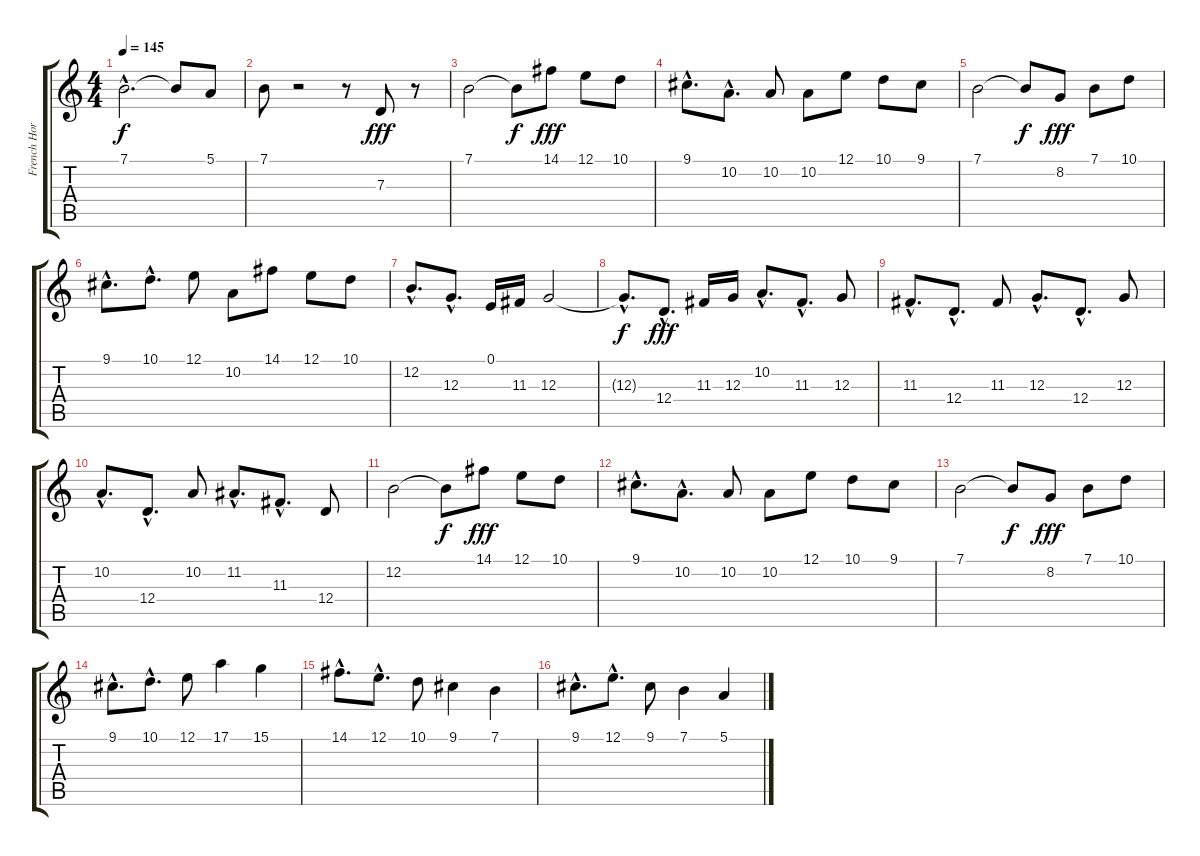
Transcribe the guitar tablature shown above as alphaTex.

\track ("French Horn" "French Hor") {instrument frenchhorn}
\staff {score tabs}
\tuning (E4 B3 G3 D3 A2 E2) {hide}
\ts (4 4)
\tempo 145
\clef g2
\ks c
7.1{hac}.2{d dy f instrument frenchhorn} 7.1{t}.8 5.1.8 |
7.1.8 r.2 r.8 7.3.8{dy fff} r.8 |
7.1.2 7.1{t}.8{dy f} 14.1.8{dy fff} 12.1.8 10.1.8 |
9.1{hac}.8{d} 10.2{hac}.8{d} 10.2.8 10.2.8 12.1.8 10.1.8 9.1.8 |
7.1.2 7.1{t}.8{dy f} 8.2.8{dy fff} 7.1.8 10.1.8 |
9.1{hac}.8{d} 10.1{hac}.8{d} 12.1.8 10.2.8 14.1.8 12.1.8 10.1.8 |
12.2{hac}.8{d} 12.3{hac}.8{d} 0.1.16 11.3.16 12.3.2 |
12.3{hac t}.8{d dy f} 12.4{hac}.8{d dy fff} 11.3.16 12.3.16 10.2{hac}.8{d} 11.3{hac}.8{d} 12.3.8 |
11.3{hac}.8{d} 12.4{hac}.8{d} 11.3.8 12.3{hac}.8{d} 12.4{hac}.8{d} 12.3.8 |
10.2{hac}.8{d} 12.4{hac}.8{d} 10.2.8 11.2{hac}.8{d} 11.3{hac}.8{d} 12.4.8 |
12.2.2 12.2{t}.8{dy f} 14.1.8{dy fff} 12.1.8 10.1.8 |
9.1{hac}.8{d} 10.2{hac}.8{d} 10.2.8 10.2.8 12.1.8 10.1.8 9.1.8 |
7.1.2 7.1{t}.8{dy f} 8.2.8{dy fff} 7.1.8 10.1.8 |
9.1{hac}.8{d} 10.1{hac}.8{d} 12.1.8 17.1.4 15.1.4 |
14.1{hac}.8{d} 12.1{hac}.8{d} 10.1.8 9.1.4 7.1.4 |
9.1{hac}.8{d} 12.1{hac}.8{d} 9.1.8 7.1.4 5.1.4
